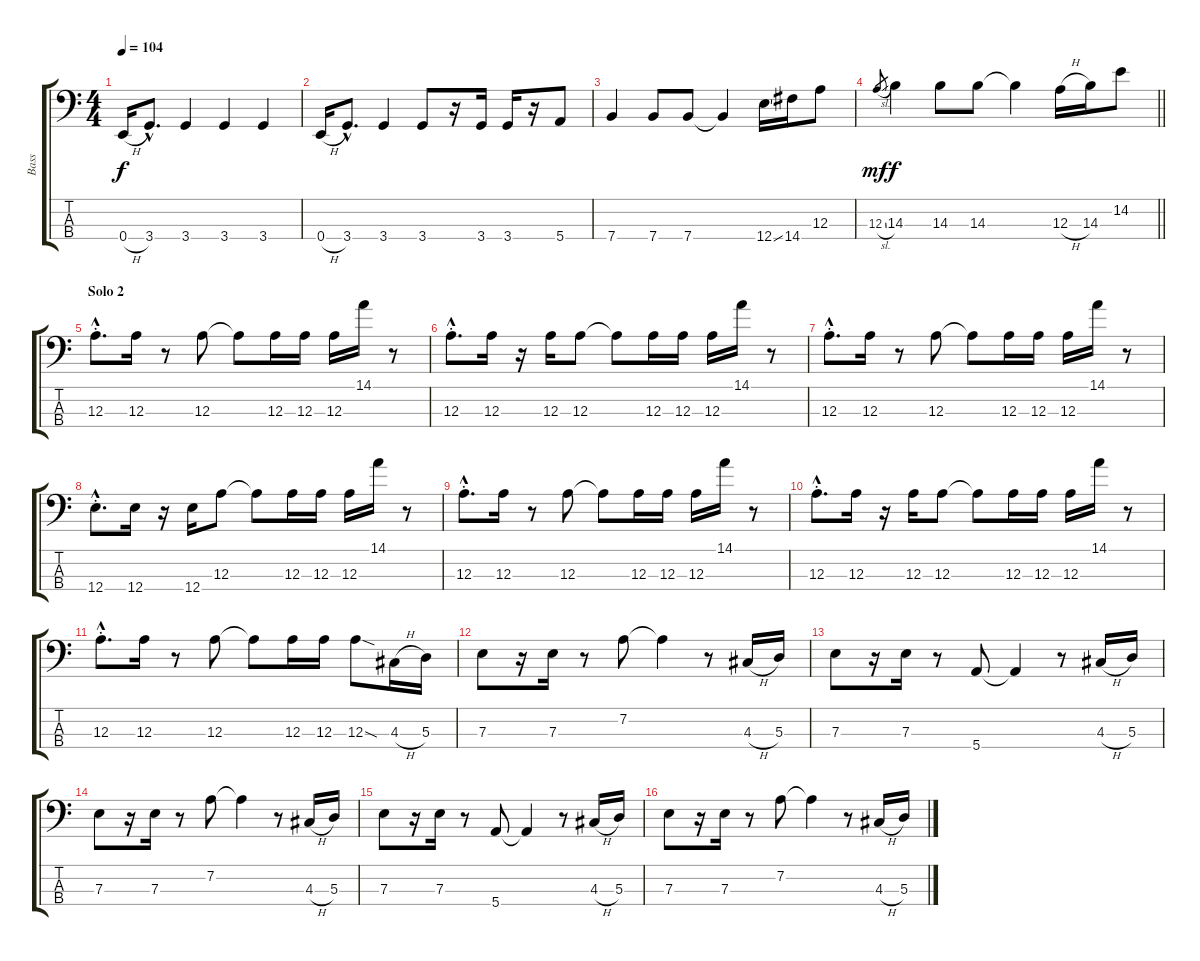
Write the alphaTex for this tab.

\track ("Bass" "Bass") {instrument electricbassfinger}
\staff {score tabs}
\tuning (G2 D2 A1 E1) {hide}
\ts (4 4)
\tempo 104
\clef f4
\ks c
0.4{h}.16{dy f} 3.4{hac}.8{d} 3.4.4 3.4.4 3.4.4 |
0.4{h}.16 3.4{hac}.8{d} 3.4.4 3.4.8 r.16 3.4.16 3.4.16 r.16 5.4.8 |
7.4.4 7.4.8 7.4.8 7.4{t}.4 12.4{ss}.16 14.4.16 12.3.8 |
\barLineRight lightlight
12.3{sl}.8{gr dy mf} 14.3.4{dy f} 14.3.8 14.3.8 14.3{t}.4 12.3{h}.16 14.3.16 14.2.8 |
\section ("" "Solo 2")
12.3{hac st}.8{d} 12.3.16 r.8 12.3.8 12.3{t}.8 12.3.16 12.3.16 12.3.16 14.1.16 r.8 |
12.3{hac st}.8{d} 12.3.16 r.16 12.3.16 12.3.8 12.3{t}.8 12.3.16 12.3.16 12.3.16 14.1.16 r.8 |
12.3{hac st}.8{d} 12.3.16 r.8 12.3.8 12.3{t}.8 12.3.16 12.3.16 12.3.16 14.1.16 r.8 |
12.4{hac st}.8{d} 12.4.16 r.16 12.4.16 12.3.8 12.3{t}.8 12.3.16 12.3.16 12.3.16 14.1.16 r.8 |
12.3{hac st}.8{d} 12.3.16 r.8 12.3.8 12.3{t}.8 12.3.16 12.3.16 12.3.16 14.1.16 r.8 |
12.3{hac st}.8{d} 12.3.16 r.16 12.3.16 12.3.8 12.3{t}.8 12.3.16 12.3.16 12.3.16 14.1.16 r.8 |
12.3{hac st}.8{d} 12.3.16 r.8 12.3.8 12.3{t}.8 12.3.16 12.3.16 12.3{sod}.8 4.3{h}.16 5.3.16 |
7.3.8 r.16 7.3.16 r.8 7.2.8 7.2{t}.4 r.8 4.3{h}.16 5.3.16 |
7.3.8 r.16 7.3.16 r.8 5.4.8 5.4{t}.4 r.8 4.3{h}.16 5.3.16 |
7.3.8 r.16 7.3.16 r.8 7.2.8 7.2{t}.4 r.8 4.3{h}.16 5.3.16 |
7.3.8 r.16 7.3.16 r.8 5.4.8 5.4{t}.4 r.8 4.3{h}.16 5.3.16 |
7.3.8 r.16 7.3.16 r.8 7.2.8 7.2{t}.4 r.8 4.3{h}.16 5.3.16
